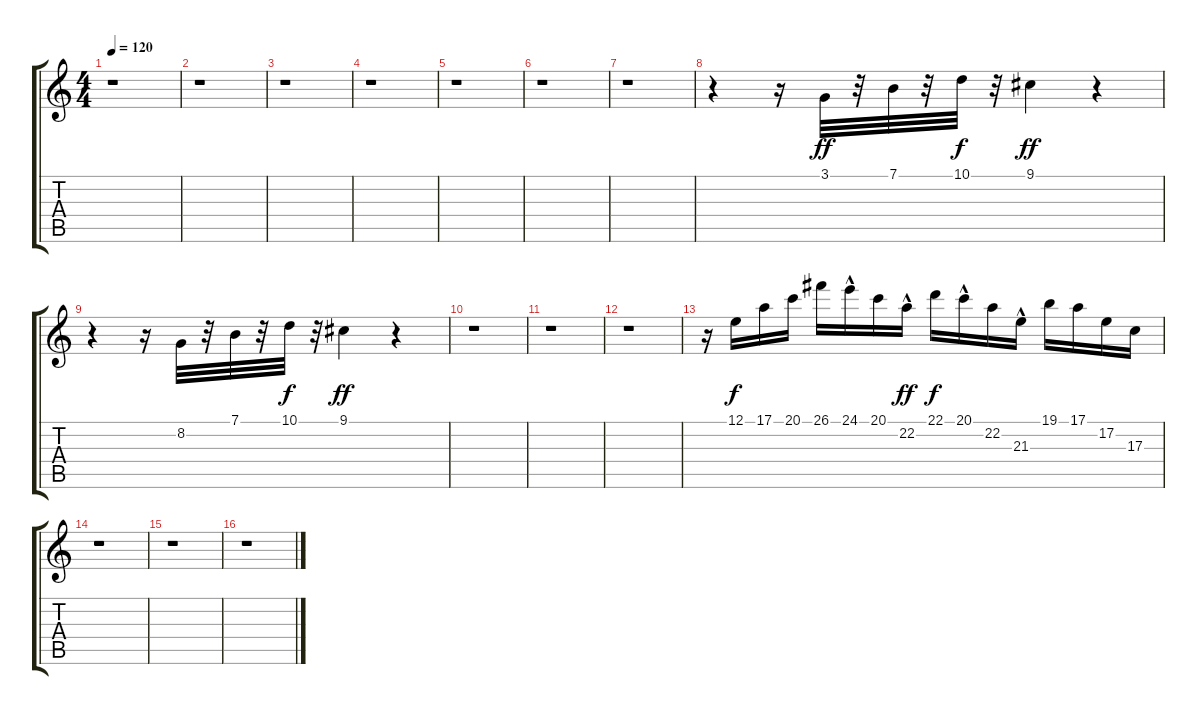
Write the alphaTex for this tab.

\track "" {instrument accordion}
\staff {score tabs}
\tuning (E4 B3 G3 D3 A2 E2) {hide}
\ts (4 4)
\tempo 120
\clef g2
\ks c
r.1{dy f} |
r.1 |
r.1 |
r.1 |
r.1 |
r.1 |
r.1 |
r.4 r.16 3.1.32{dy ff} r.32 7.1.32 r.32 10.1.32{dy f} r.32 9.1.4{dy ff} r.4 |
r.4 r.16 8.2.32 r.32 7.1.32 r.32 10.1.32{dy f} r.32 9.1.4{dy ff} r.4 |
r.1 |
r.1 |
r.1 |
r.16 12.1.16{dy f} 17.1.16 20.1.16 26.1.16 24.1{hac}.16 20.1.16 22.2{hac}.16{dy ff} 22.1.16{dy f} 20.1{hac}.16 22.2.16 21.3{hac}.16 19.1.16 17.1.16 17.2.16 17.3.16 |
r.1 |
r.1 |
r.1
